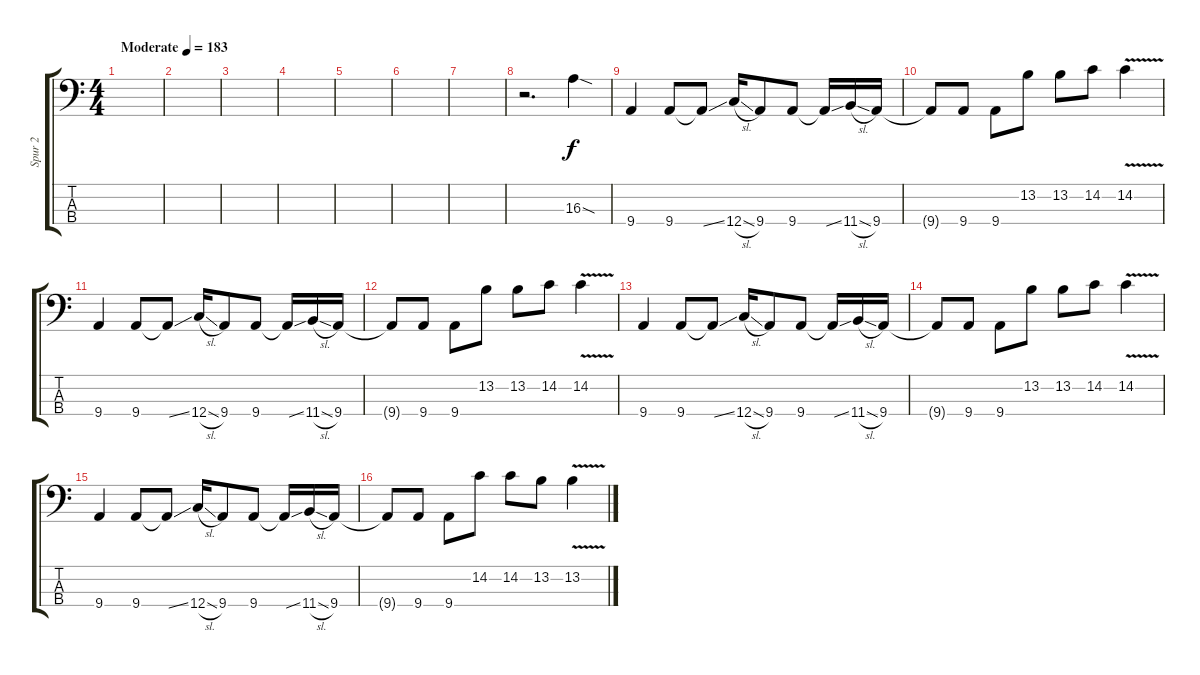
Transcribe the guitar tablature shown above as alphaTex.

\track ("Spur 2" "Spur 2") {instrument electricbassfinger}
\staff {score tabs}
\tuning (Eb2 Bb1 F1 C1) {hide}
\ts (4 4)
\tempo (183 "Moderate")
\clef f4
\ks c
|
|
|
|
|
|
|
r.2{d} 16.3{sod}.4 |
9.4.4 9.4.8 9.4{ss t}.8 12.4{sl}.16 9.4.8 9.4.8 9.4{ss t}.16 11.4{sl}.16 9.4.16 |
9.4{t}.8 9.4.8 9.4.8 13.2.8 13.2.8 14.2.8 14.2{v}.4 |
9.4.4 9.4.8 9.4{ss t}.8 12.4{sl}.16 9.4.8 9.4.8 9.4{ss t}.16 11.4{sl}.16 9.4.16 |
9.4{t}.8 9.4.8 9.4.8 13.2.8 13.2.8 14.2.8 14.2{v}.4 |
9.4.4 9.4.8 9.4{ss t}.8 12.4{sl}.16 9.4.8 9.4.8 9.4{ss t}.16 11.4{sl}.16 9.4.16 |
9.4{t}.8 9.4.8 9.4.8 13.2.8 13.2.8 14.2.8 14.2{v}.4 |
9.4.4 9.4.8 9.4{ss t}.8 12.4{sl}.16 9.4.8 9.4.8 9.4{ss t}.16 11.4{sl}.16 9.4.16 |
9.4{t}.8 9.4.8 9.4.8 14.2.8 14.2.8 13.2.8 13.2{v}.4
